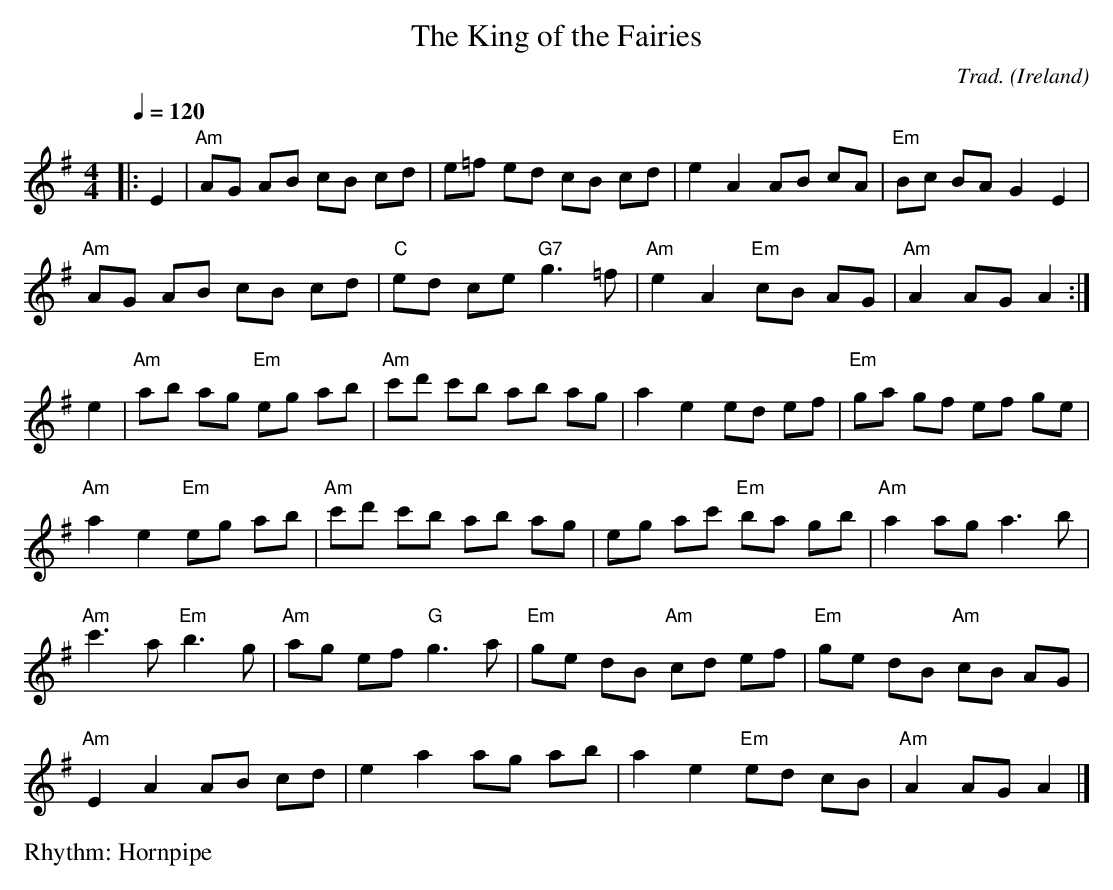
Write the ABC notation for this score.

X:1
T:King of the Fairies, The
C:Trad.
O:Ireland
M:4/4
L:1/8
Q:1/4=120
K:Ador
|: E2 | "Am"AG AB cB cd | e=f ed cB cd | e2 A2 AB cA | "Em"Bc BA G2 E2 |
        "Am"AG AB cB cd | "C"ed ce "G7"g3 =f | "Am"e2 A2 "Em"cB AG | "Am"A2 AG A2 :|
   e2 | "Am"ab ag "Em"eg ab | "Am"c'd' c'b ab ag | a2 e2 ed ef | "Em"ga gf ef ge |
        "Am"a2 e2 "Em"eg ab | "Am"c'd' c'b ab ag | eg ac' "Em"ba gb | "Am"a2 ag a3 b |
        "Am"c'3 a "Em"b3 g | "Am"ag ef "G"g3 a | "Em"ge dB "Am"cd ef | "Em"ge dB "Am"cB AG |
        "Am"E2 A2 AB cd | e2 a2 ag ab | a2 e2 "Em"ed cB | "Am"A2 AG A2 |]
